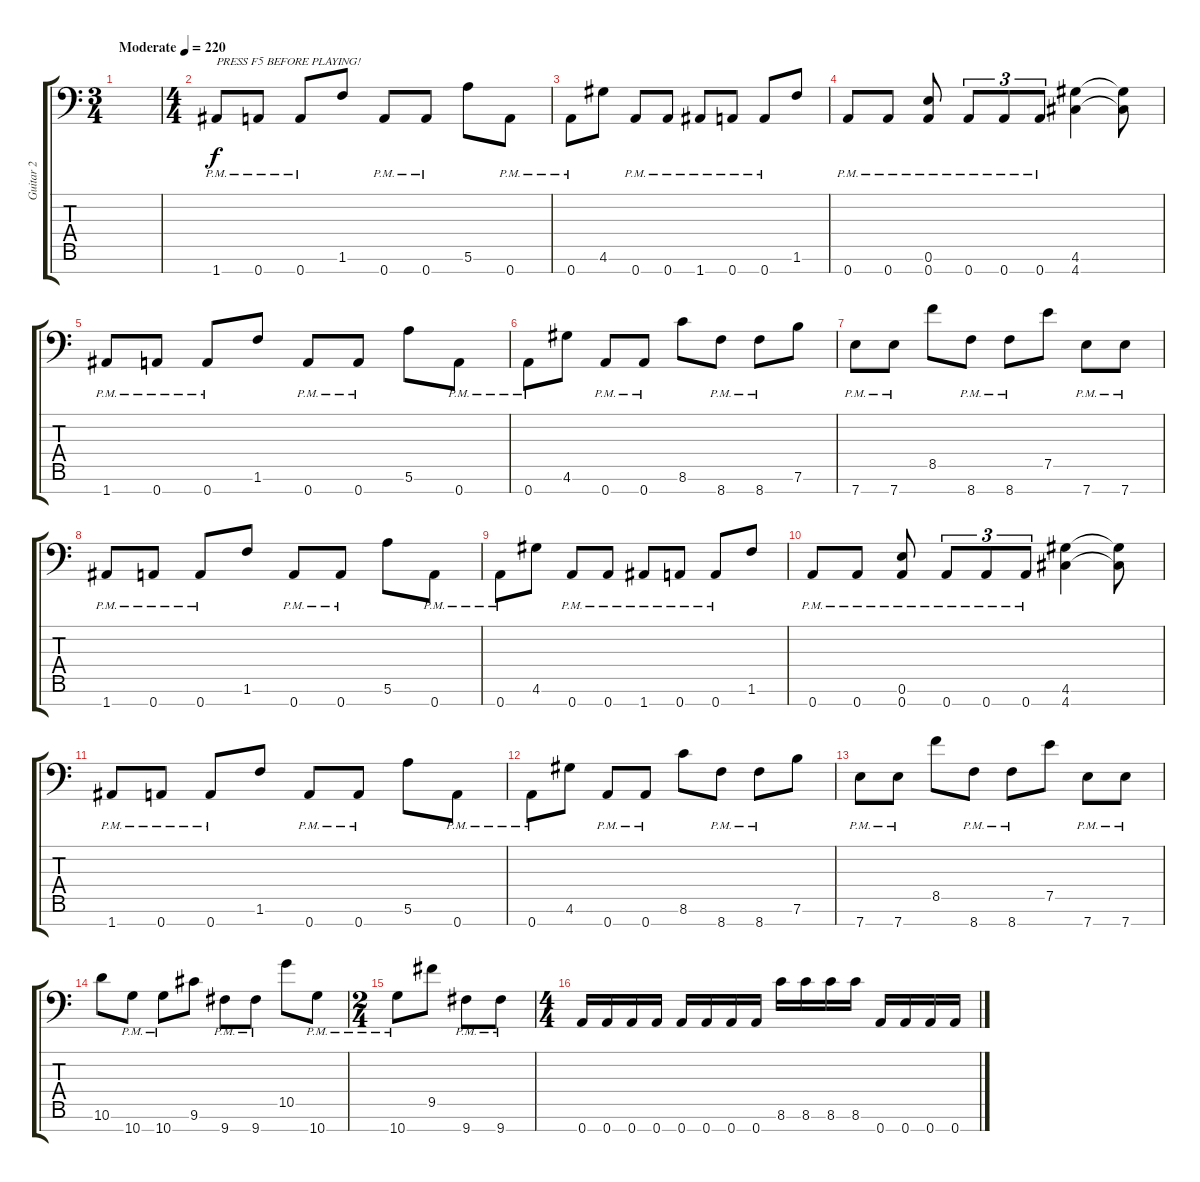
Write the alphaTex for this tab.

\track ("Guitar 2" "Guitar 2") {instrument distortionguitar}
\staff {score tabs}
\tuning (E4 B3 Gb3 D3 A2 E2 A1) {hide}
\ts (3 4)
\tempo (220 "Moderate")
\clef f4
\ks c
|
\ts (4 4)
1.7{pm}.8{txt "PRESS F5 BEFORE PLAYING!"} 0.7{pm}.8 0.7{pm}.8 1.6.8 0.7{pm}.8 0.7{pm}.8 5.6.8 0.7{pm}.8 |
0.7{pm}.8 4.6.8 0.7{pm}.8 0.7{pm}.8 1.7{pm}.8 0.7{pm}.8 0.7{pm}.8 1.6.8 |
0.7{pm}.8 0.7{pm}.8 (0.6{pm} 0.7{pm}).8 0.7{pm}.8{tu (3 2)} 0.7{pm}.8{tu (3 2)} 0.7{pm}.8{tu (3 2)} (4.6 4.7).4 (4.6{t} 4.7{t}).8 |
1.7{pm}.8 0.7{pm}.8 0.7{pm}.8 1.6.8 0.7{pm}.8 0.7{pm}.8 5.6.8 0.7{pm}.8 |
0.7{pm}.8 4.6.8 0.7{pm}.8 0.7{pm}.8 8.6.8 8.7{pm}.8 8.7{pm}.8 7.6.8 |
7.7{pm}.8 7.7{pm}.8 8.5.8 8.7{pm}.8 8.7{pm}.8 7.5.8 7.7{pm}.8 7.7{pm}.8 |
1.7{pm}.8 0.7{pm}.8 0.7{pm}.8 1.6.8 0.7{pm}.8 0.7{pm}.8 5.6.8 0.7{pm}.8 |
0.7{pm}.8 4.6.8 0.7{pm}.8 0.7{pm}.8 1.7{pm}.8 0.7{pm}.8 0.7{pm}.8 1.6.8 |
0.7{pm}.8 0.7{pm}.8 (0.6{pm} 0.7{pm}).8 0.7{pm}.8{tu (3 2)} 0.7{pm}.8{tu (3 2)} 0.7{pm}.8{tu (3 2)} (4.6 4.7).4 (4.6{t} 4.7{t}).8 |
1.7{pm}.8 0.7{pm}.8 0.7{pm}.8 1.6.8 0.7{pm}.8 0.7{pm}.8 5.6.8 0.7{pm}.8 |
0.7{pm}.8 4.6.8 0.7{pm}.8 0.7{pm}.8 8.6.8 8.7{pm}.8 8.7{pm}.8 7.6.8 |
7.7{pm}.8 7.7{pm}.8 8.5.8 8.7{pm}.8 8.7{pm}.8 7.5.8 7.7{pm}.8 7.7{pm}.8 |
10.6.8 10.7{pm}.8 10.7{pm}.8 9.6.8 9.7{pm}.8 9.7{pm}.8 10.5.8 10.7{pm}.8 |
\ts (2 4)
10.7{pm}.8 9.5.8 9.7{pm}.8 9.7{pm}.8 |
\ts (4 4)
0.7.16{dy f} 0.7.16 0.7.16 0.7.16 0.7.16 0.7.16 0.7.16 0.7.16 8.6.16 8.6.16 8.6.16 8.6.16 0.7.16 0.7.16 0.7.16 0.7.16
